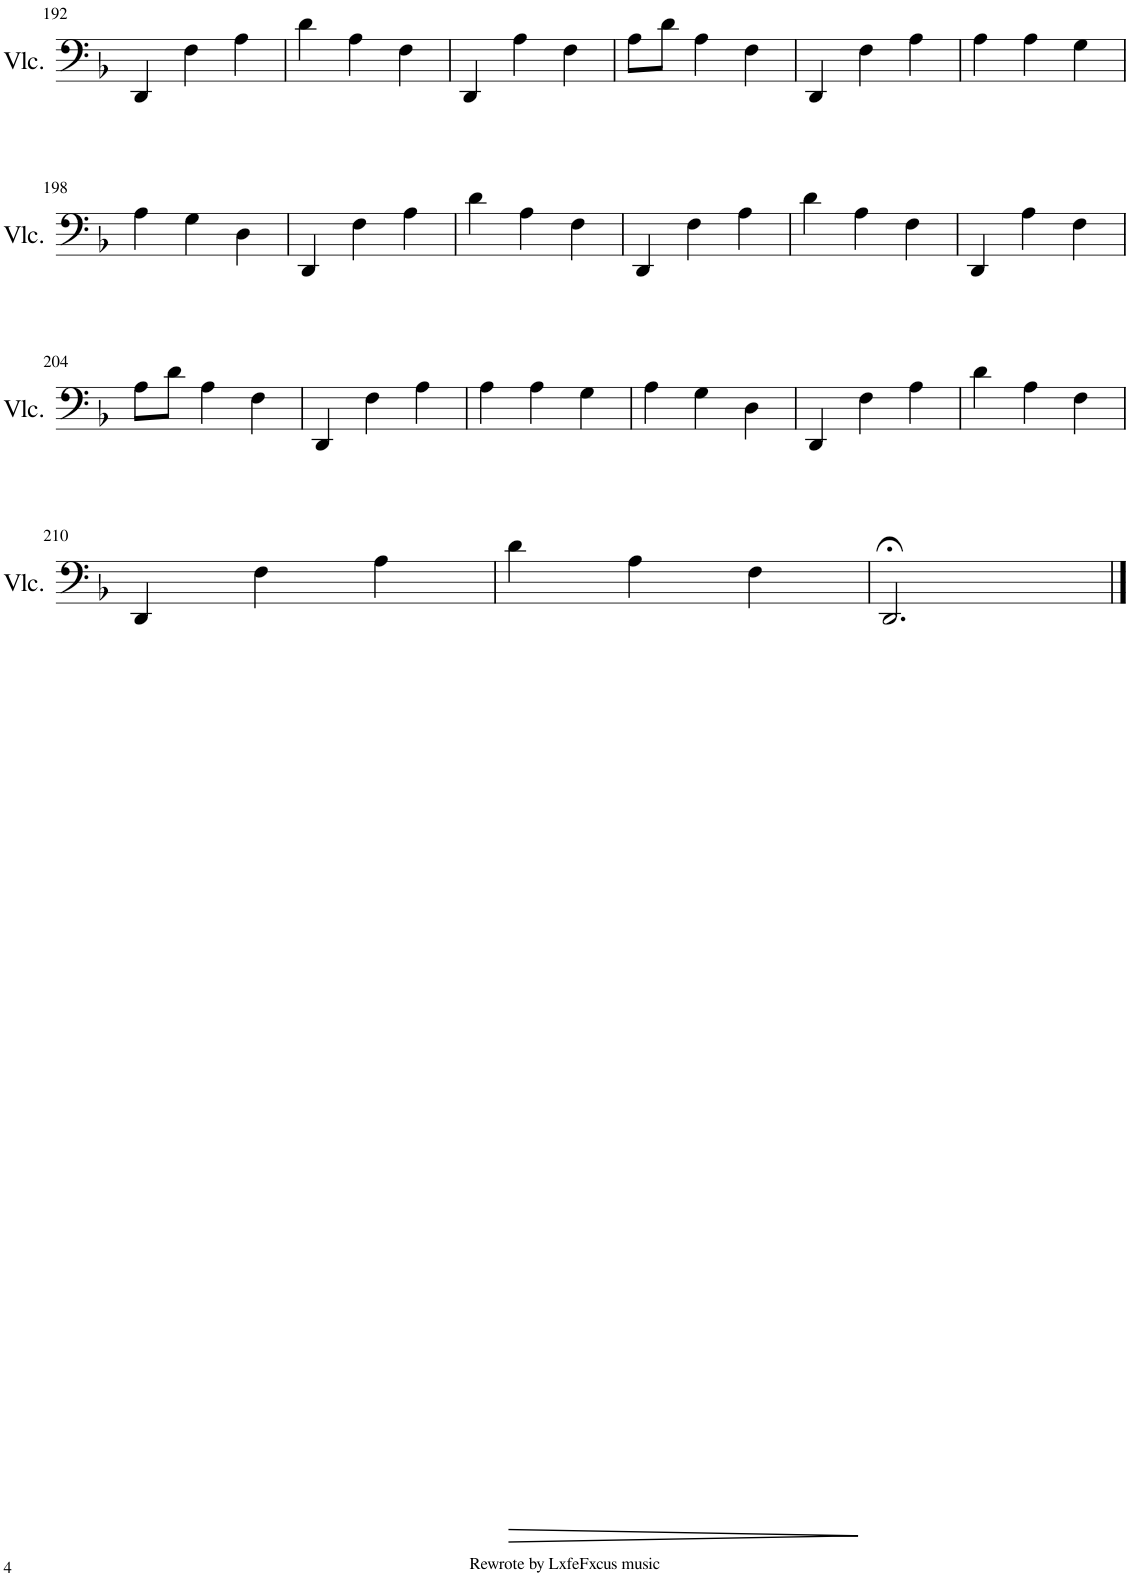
**kern	**dynam
*part1	*part1
*staff1	*staff1
*I"Violoncello 4	*
*I'Vlc.	*
!!LO:PB:g=z
*clefF4	*
*k[b-]	*
*M3/4	*
=192	=192
4DD/	.
4F\	.
4A\	.
=193	=193
4d\	.
4A\	.
4F\	.
=194	=194
4DD/	.
4A\	.
4F\	.
=195	=195
8A\L	.
8d\J	.
4A\	.
4F\	.
=196	=196
4DD/	.
4F\	.
4A\	.
=197	=197
4A\	.
4A\	.
4G\	.
!!LO:LB:g=z
=198	=198
4A\	.
4G\	.
4D\	.
=199	=199
4DD/	.
4F\	.
4A\	.
=200	=200
4d\	.
4A\	.
4F\	.
=201	=201
4DD/	.
4F\	.
4A\	.
=202	=202
4d\	.
4A\	.
4F\	.
=203	=203
4DD/	.
4A\	.
4F\	.
!!LO:LB:g=z
=204	=204
8A\L	.
8d\J	.
4A\	.
4F\	.
=205	=205
4DD/	.
4F\	.
4A\	.
=206	=206
4A\	.
4A\	.
4G\	.
=207	=207
4A\	.
4G\	.
4D\	.
=208	=208
4DD/	.
4F\	.
4A\	.
=209	=209
4d\	.
4A\	.
4F\	.
!!LO:LB:g=z
=210	=210
4DD/	.
4F\	.
4A\	.
=211	=211
!	!LO:HP:b
4d\	>
4A\	.
4F\	.
.	]
=212	=212
2.DD;</	.
==	==
*-	*-
